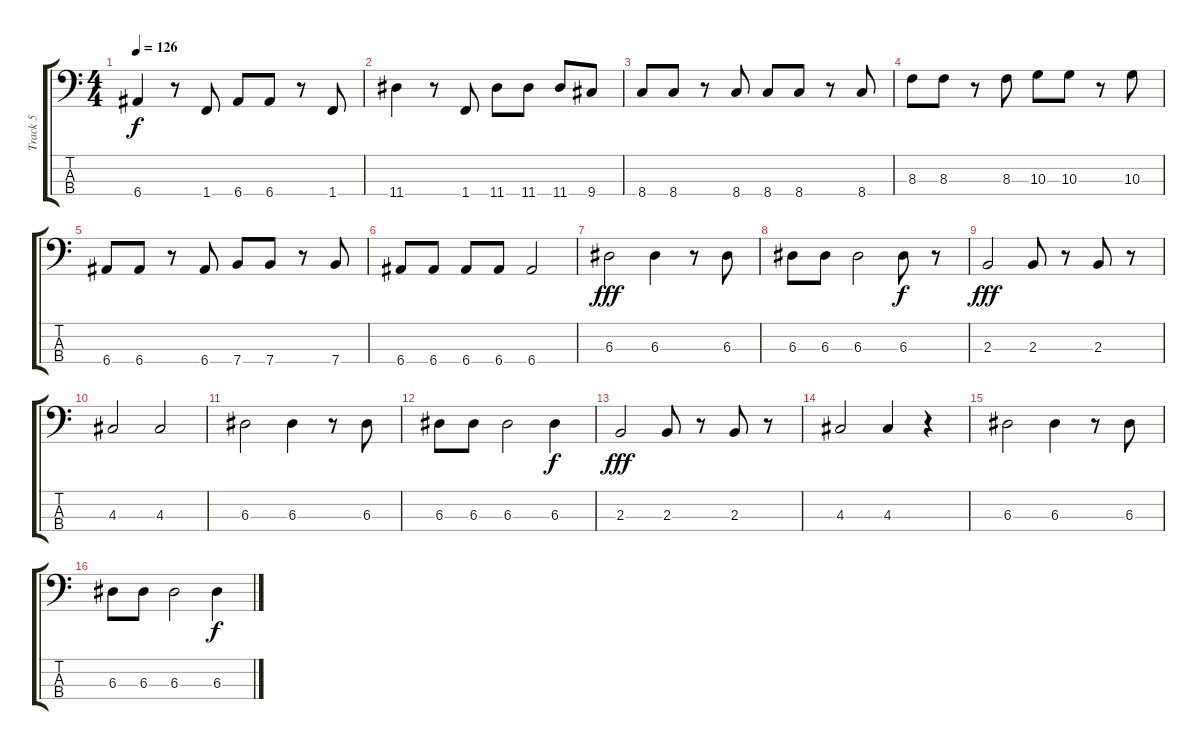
\track ("Track 5" "Track 5") {instrument electricbassfinger}
\staff {score tabs}
\tuning (G2 D2 A1 E1) {hide}
\ts (4 4)
\tempo 126
\clef f4
\ks c
6.4.4{dy f} r.8 1.4.8 6.4.8 6.4.8 r.8 1.4.8 |
11.4.4 r.8 1.4.8 11.4.8 11.4.8 11.4.8 9.4.8 |
8.4.8 8.4.8 r.8 8.4.8 8.4.8 8.4.8 r.8 8.4.8 |
8.3.8 8.3.8 r.8 8.3.8 10.3.8 10.3.8 r.8 10.3.8 |
6.4.8 6.4.8 r.8 6.4.8 7.4.8 7.4.8 r.8 7.4.8 |
6.4.8 6.4.8 6.4.8 6.4.8 6.4.2 |
6.3.2{dy fff} 6.3.4 r.8 6.3.8 |
6.3.8 6.3.8 6.3.2 6.3.8{dy f} r.8 |
2.3.2{dy fff} 2.3.8 r.8 2.3.8 r.8 |
4.3.2 4.3.2 |
6.3.2 6.3.4 r.8 6.3.8 |
6.3.8 6.3.8 6.3.2 6.3.4{dy f} |
2.3.2{dy fff} 2.3.8 r.8 2.3.8 r.8 |
4.3.2 4.3.4 r.4 |
6.3.2 6.3.4 r.8 6.3.8 |
6.3.8 6.3.8 6.3.2 6.3.4{dy f}
